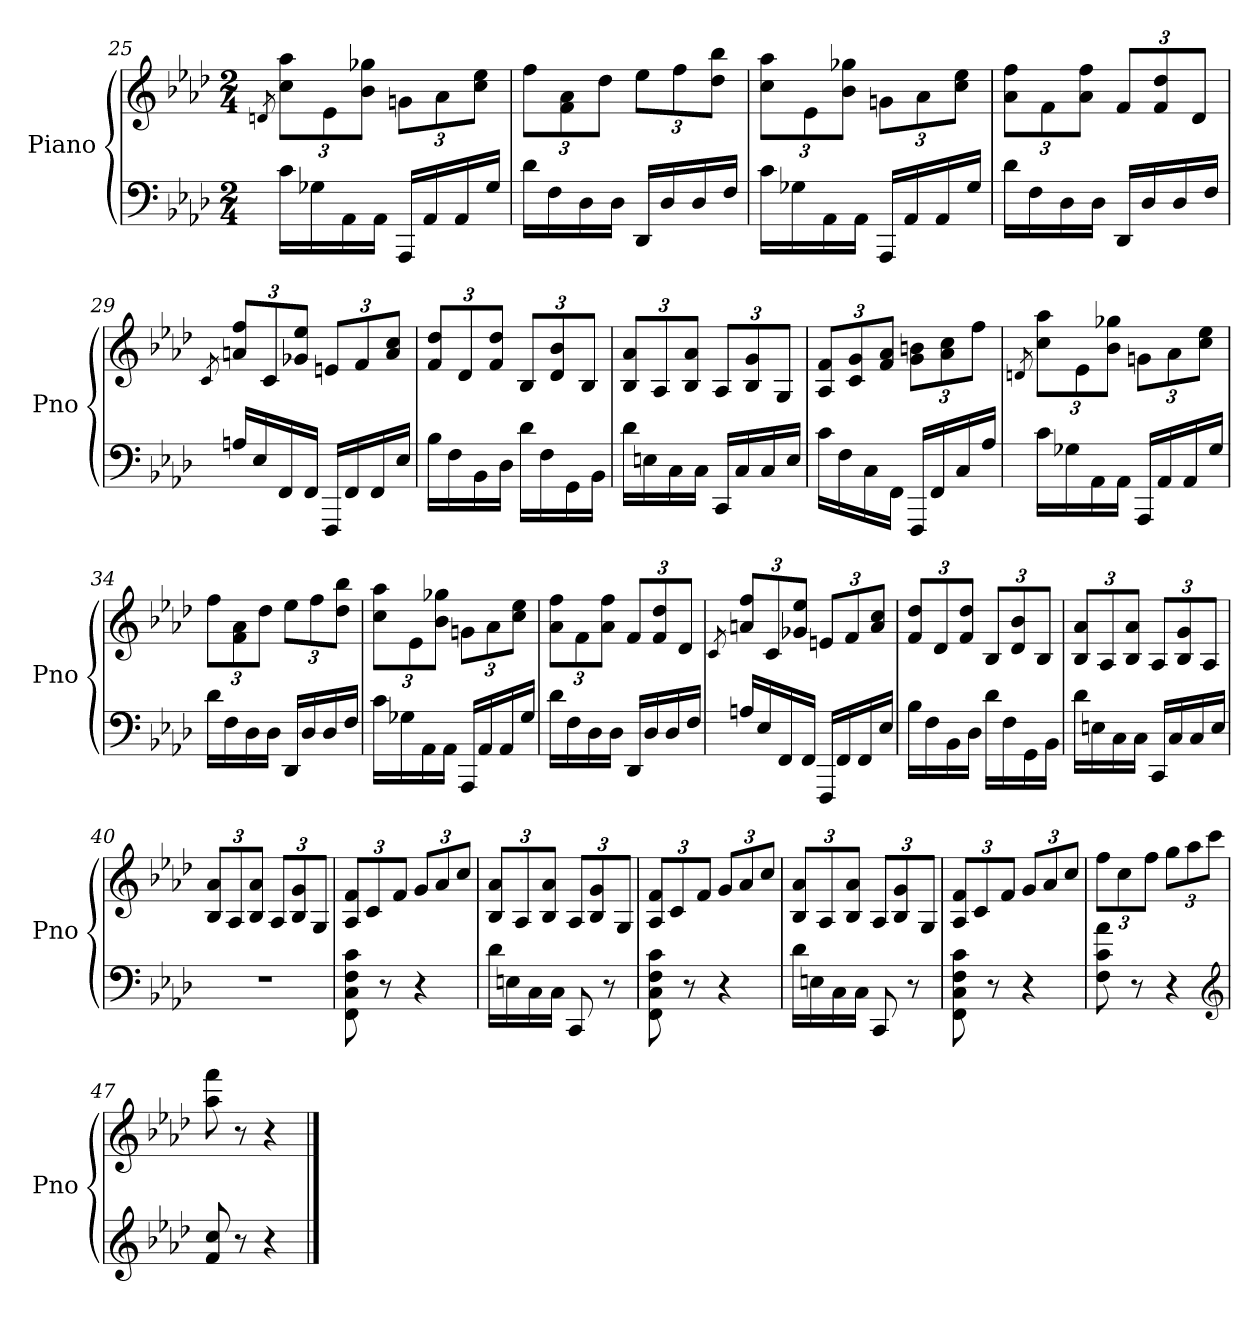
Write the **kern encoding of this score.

**kern	**kern
*part1	*part1
*staff2	*staff1
*I"Piano	*
*I'Pno	*
*clefF4	*clefG2
*k[b-e-a-d-]	*k[b-e-a-d-]
*f:	*f:
*M2/4	*M2/4
=25	=25
.	8qdn
16cLL	12cc 12aa-L
16G-X	.
.	12e-
16AA-	.
.	12b- 12gg-XJ
16AA-JJ	.
16AAA-LL	12gnL
16AA-	.
.	12a-
16AA-	.
.	12cc 12ee-J
16G-JJ	.
=26	=26
16d-LL	12ffL
16F	.
.	12f 12a-
16D-	.
.	12dd-J
16D-JJ	.
16DD-LL	12ee-L
16D-	.
.	12ff
16D-	.
.	12dd- 12bb-J
16FJJ	.
=27	=27
16cLL	12cc 12aa-L
16G-X	.
.	12e-
16AA-	.
.	12b- 12gg-XJ
16AA-JJ	.
16AAA-LL	12gnL
16AA-	.
.	12a-
16AA-	.
.	12cc 12ee-J
16G-JJ	.
=28	=28
16d-LL	12a- 12ffL
16F	.
.	12f
16D-	.
.	12a- 12ffJ
16D-JJ	.
16DD-LL	12fL
16D-	.
.	12f 12dd-
16D-	.
.	12d-J
16FJJ	.
=29	=29
.	8qc
16AnLL	12an 12ffL
16E-	.
.	12c
16FF	.
.	12g-X 12ee-J
16FFJJ	.
16FFFLL	12enL
16FF	.
.	12f
16FF	.
.	12a 12ccJ
16E-JJ	.
=30	=30
16B-LL	12f 12dd-L
16F	.
.	12d-
16BB-	.
.	12f 12dd-J
16D-JJ	.
16d-LL	12B-L
16F	.
.	12d- 12b-
16GG	.
.	12B-J
16BB-JJ	.
=31	=31
16d-LL	12B- 12a-L
16En	.
.	12A-
16C	.
.	12B- 12a-J
16CJJ	.
16CCLL	12A-L
16C	.
.	12B- 12g
16C	.
.	12GJ
16EJJ	.
=32	=32
16cLL	12A- 12fL
16F	.
.	12c 12g
16C	.
.	12f 12a-J
16FFJJ	.
16FFFLL	12g 12bnL
16FF	.
.	12a- 12cc
16C	.
.	12ffJ
16A-JJ	.
=33	=33
.	8qdn
16cLL	12cc 12aa-L
16G-X	.
.	12e-
16AA-	.
.	12b- 12gg-XJ
16AA-JJ	.
16AAA-LL	12gnL
16AA-	.
.	12a-
16AA-	.
.	12cc 12ee-J
16G-JJ	.
=34	=34
16d-LL	12ffL
16F	.
.	12f 12a-
16D-	.
.	12dd-J
16D-JJ	.
16DD-LL	12ee-L
16D-	.
.	12ff
16D-	.
.	12dd- 12bb-J
16FJJ	.
=35	=35
16cLL	12cc 12aa-L
16G-X	.
.	12e-
16AA-	.
.	12b- 12gg-XJ
16AA-JJ	.
16AAA-LL	12gnL
16AA-	.
.	12a-
16AA-	.
.	12cc 12ee-J
16G-JJ	.
=36	=36
16d-LL	12a- 12ffL
16F	.
.	12f
16D-	.
.	12a- 12ffJ
16D-JJ	.
16DD-LL	12fL
16D-	.
.	12f 12dd-
16D-	.
.	12d-J
16FJJ	.
=37	=37
.	8qc
16AnLL	12an 12ffL
16E-	.
.	12c
16FF	.
.	12g-X 12ee-J
16FFJJ	.
16FFFLL	12enL
16FF	.
.	12f
16FF	.
.	12a 12ccJ
16E-JJ	.
=38	=38
16B-LL	12f 12dd-L
16F	.
.	12d-
16BB-	.
.	12f 12dd-J
16D-JJ	.
16d-LL	12B-L
16F	.
.	12d- 12b-
16GG	.
.	12B-J
16BB-JJ	.
=39	=39
16d-LL	12B- 12a-L
16En	.
.	12A-
16C	.
.	12B- 12a-J
16CJJ	.
16CCLL	12A-L
16C	.
.	12B- 12g
16C	.
.	12A-J
16EJJ	.
=40	=40
2r	12B- 12a-L
.	12A-
.	12B- 12a-J
.	12A-L
.	12B- 12g
.	12GJ
=41	=41
8FF 8C 8F 8c	12A- 12fL
.	12c
8r	.
.	12fJ
4r	12gL
.	12a-
.	12ccJ
=42	=42
16d-LL	12B- 12a-L
16En	.
.	12A-
16C	.
.	12B- 12a-J
16CJJ	.
8CC	12A-L
.	12B- 12g
8r	.
.	12GJ
=43	=43
8FF 8C 8F 8c	12A- 12fL
.	12c
8r	.
.	12fJ
4r	12gL
.	12a-
.	12ccJ
=44	=44
16d-LL	12B- 12a-L
16En	.
.	12A-
16C	.
.	12B- 12a-J
16CJJ	.
8CC	12A-L
.	12B- 12g
8r	.
.	12GJ
=45	=45
8FF 8C 8F 8c	12A- 12fL
.	12c
8r	.
.	12fJ
4r	12gL
.	12a-
.	12ccJ
=46	=46
8F 8c 8a-	12ffL
.	12cc
8r	.
.	12ffJ
4r	12ggL
.	12aa-
.	12cccJ
*clefG2	*
=47	=47
8f 8cc	8aa- 8fff
8r	8r
4r	4r
==	==
*-	*-
